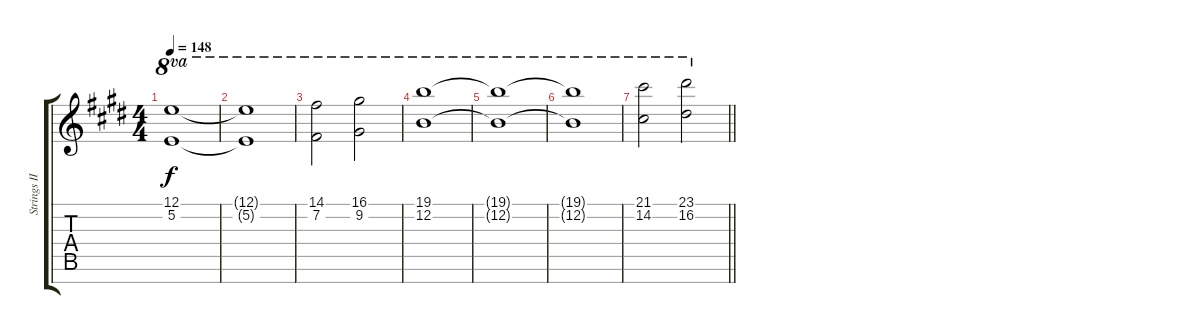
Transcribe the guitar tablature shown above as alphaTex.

\track ("Strings III" "Strings II") {instrument stringensemble1}
\staff {score tabs}
\tuning (E5 B4 G4 D4 A3 E3 B2) {hide}
\ts (4 4)
\tempo 148
\clef g2
\ks e
(12.1{t} 5.2{t}).1{ot 8va dy f} |
(12.1{t} 5.2{t}).1{ot 8va} |
(14.1 7.2).2{ot 8va} (16.1 9.2).2{ot 8va} |
(19.1 12.2).1{ot 8va} |
(19.1{t} 12.2{t}).1{ot 8va} |
(19.1{t} 12.2{t}).1{ot 8va} |
\barLineRight lightlight
(21.1 14.2).2{ot 8va} (23.1 16.2).2{ot 8va}
